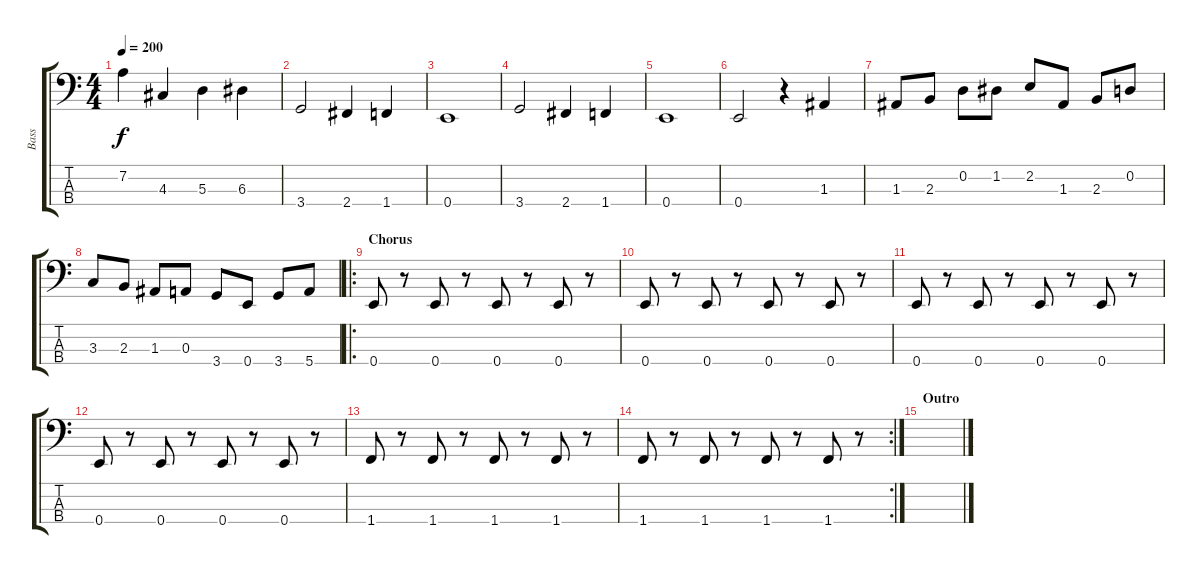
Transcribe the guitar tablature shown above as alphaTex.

\track ("Bass" "Bass") {instrument electricbasspick}
\staff {score tabs}
\tuning (G2 D2 A1 E1) {hide}
\ts (4 4)
\tempo 200
\clef f4
\ks c
7.2.4{dy f} 4.3.4 5.3.4 6.3.4 |
3.4.2 2.4.4 1.4.4 |
0.4.1 |
3.4.2 2.4.4 1.4.4 |
0.4.1 |
0.4.2 r.4 1.3.4 |
1.3.8 2.3.8 0.2.8 1.2.8 2.2.8 1.3.8 2.3.8 0.2.8 |
3.3.8 2.3.8 1.3.8 0.3.8 3.4.8 0.4.8 3.4.8 5.4.8 |
\ro
\section ("" "Chorus")
0.4.8 r.8 0.4.8 r.8 0.4.8 r.8 0.4.8 r.8 |
0.4.8 r.8 0.4.8 r.8 0.4.8 r.8 0.4.8 r.8 |
0.4.8 r.8 0.4.8 r.8 0.4.8 r.8 0.4.8 r.8 |
0.4.8 r.8 0.4.8 r.8 0.4.8 r.8 0.4.8 r.8 |
1.4.8 r.8 1.4.8 r.8 1.4.8 r.8 1.4.8 r.8 |
\rc 2
1.4.8 r.8 1.4.8 r.8 1.4.8 r.8 1.4.8 r.8 |
\section ("" "Outro")
